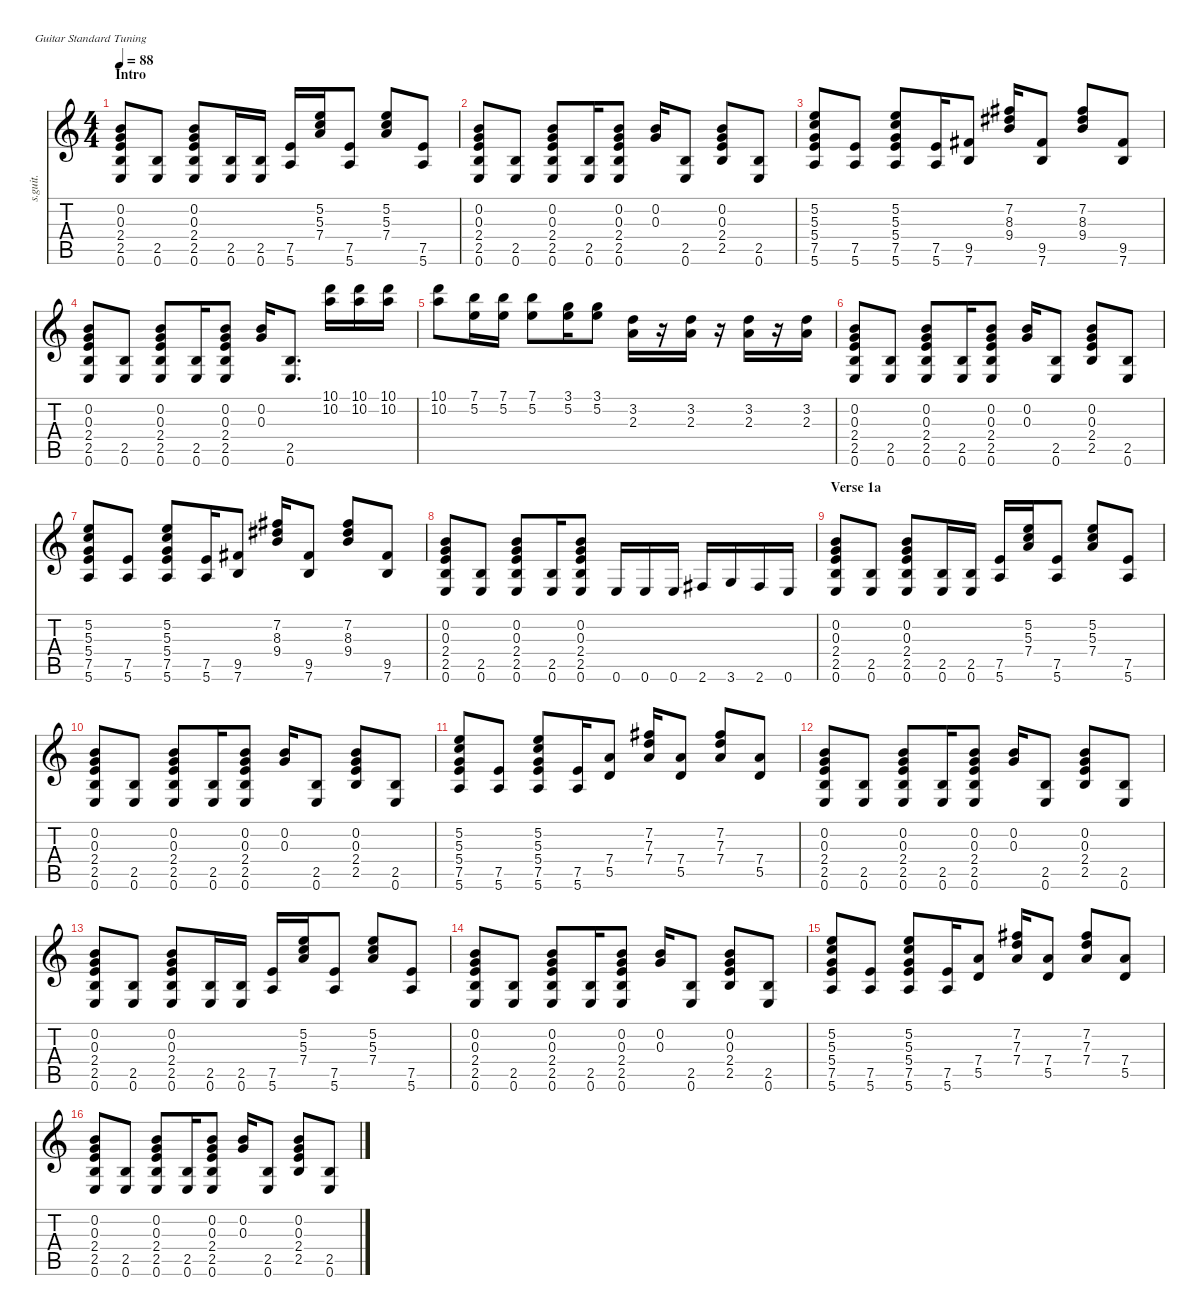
\defaultSystemsLayout 4
\hideDynamics
\bracketExtendMode nobrackets
\otherSystemsTrackNameOrientation horizontal
\track ("Steel Guitar" "s.guit.") {instrument acousticguitarsteel}
\staff {score tabs}
\tuning (E4 B3 G3 D3 A2 E2)
\ts (4 4)
\section ("" "Intro")
\tempo 88
\clef g2
\ks c
(0.6 2.5 2.4 0.2 0.3).8{dy mf instrument acousticguitarsteel beam Up} (0.6 2.5).8{beam Up} (0.6 2.5 2.4 0.3 0.2).8{beam Up} (0.6 2.5).16{beam Up} (2.5 0.6).16{beam Up} (5.6 7.5).16{beam Up} (5.2 5.3 7.4).16{beam Up} (5.6 7.5).8{beam Up} (7.4 5.3 5.2).8{beam Up} (5.6 7.5).8{beam Up} |
(0.6 2.5 2.4 0.2 0.3).8{beam Up} (0.6 2.5).8{beam Up} (0.6 2.5 2.4 0.3 0.2).8{beam Up} (0.6 2.5).16{beam Up} (2.5 0.6 2.4 0.3 0.2).8{beam Up} (0.2 0.3).16{beam Up} (0.6 2.5).8{beam Up} (0.3 0.2 2.4 2.5).8{beam Up} (0.6 2.5).8{beam Up} |
(5.6 7.5 5.4 5.2 5.3).8{beam Up} (5.6 7.5).8{beam Up} (5.6 7.5 5.4 5.3 5.2).8{beam Up} (5.6 7.5).16{beam Up} (7.6 9.5{acc #}).8{beam Up} (7.2{acc #} 8.3{acc #} 9.4).16{beam Up} (7.6 9.5{acc #}).8{beam Up} (9.4 8.3{acc #} 7.2{acc #}).8{beam Up} (7.6 9.5{acc #}).8{beam Up} |
(0.6 2.5 2.4 0.2 0.3).8{beam Up} (0.6 2.5).8{beam Up} (0.6 2.5 2.4 0.3 0.2).8{beam Up} (0.6 2.5).16{beam Up} (2.5 0.6 2.4 0.3 0.2).8{beam Up} (0.2 0.3).16{beam Up} (0.6 2.5).8{d beam Up} (10.1 10.2).16{beam Down} (10.2 10.1).16{beam Down} (10.1 10.2).16{beam Down} |
(10.1 10.2).8{beam Down} (5.2 7.1).16{beam Down} (5.2 7.1).16{beam Down} (5.2 7.1).8{beam Down} (3.1 5.2).16{beam Down} (5.2 3.1).8{beam Down} (3.2 2.3).16{beam Down} r.16{beam Down} (2.3 3.2).16{beam Down} r.16{beam Down} (3.2 2.3).16{beam Down} r.16{beam Down} (2.3 3.2).16{beam Down} |
(0.6 2.5 2.4 0.2 0.3).8{beam Up} (0.6 2.5).8{beam Up} (0.6 2.5 2.4 0.3 0.2).8{beam Up} (0.6 2.5).16{beam Up} (2.5 0.6 2.4 0.3 0.2).8{beam Up} (0.2 0.3).16{beam Up} (0.6 2.5).8{beam Up} (0.3 0.2 2.4 2.5).8{beam Up} (0.6 2.5).8{beam Up} |
(5.6 7.5 5.4 5.2 5.3).8{beam Up} (5.6 7.5).8{beam Up} (5.6 7.5 5.4 5.3 5.2).8{beam Up} (5.6 7.5).16{beam Up} (7.6 9.5{acc #}).8{beam Up} (7.2{acc #} 8.3{acc #} 9.4).16{beam Up} (7.6 9.5{acc #}).8{beam Up} (9.4 8.3{acc #} 7.2{acc #}).8{beam Up} (7.6 9.5{acc #}).8{beam Up} |
(0.6 2.5 2.4 0.2 0.3).8{beam Up} (0.6 2.5).8{beam Up} (0.6 2.5 2.4 0.3 0.2).8{beam Up} (0.6 2.5).16{beam Up} (2.5 0.6 2.4 0.3 0.2).8{beam Up} 0.6.16{beam Up} 0.6.16{beam Up} 0.6.16{beam Up} 2.6{acc #}.16{beam Up} 3.6.16{beam Up} 2.6{acc #}.16{beam Up} 0.6.16{beam Up} |
\section ("" "Verse 1a")
(0.6 2.5 2.4 0.2 0.3).8{beam Up} (0.6 2.5).8{beam Up} (0.6 2.5 2.4 0.3 0.2).8{beam Up} (0.6 2.5).16{beam Up} (2.5 0.6).16{beam Up} (5.6 7.5).16{beam Up} (5.2 5.3 7.4).16{beam Up} (5.6 7.5).8{beam Up} (7.4 5.3 5.2).8{beam Up} (5.6 7.5).8{beam Up} |
(0.6 2.5 2.4 0.2 0.3).8{beam Up} (0.6 2.5).8{beam Up} (0.6 2.5 2.4 0.3 0.2).8{beam Up} (0.6 2.5).16{beam Up} (2.5 0.6 2.4 0.3 0.2).8{beam Up} (0.2 0.3).16{beam Up} (0.6 2.5).8{beam Up} (0.3 0.2 2.4 2.5).8{beam Up} (0.6 2.5).8{beam Up} |
(5.6 7.5 5.4 5.2 5.3).8{beam Up} (5.6 7.5).8{beam Up} (5.6 7.5 5.4 5.3 5.2).8{beam Up} (5.6 7.5).16{beam Up} (5.5 7.4).8{beam Up} (7.2{acc #} 7.3 7.4).16{beam Up} (5.5 7.4).8{beam Up} (7.4 7.3 7.2{acc #}).8{beam Up} (5.5 7.4).8{beam Up} |
(0.6 2.5 2.4 0.2 0.3).8{beam Up} (0.6 2.5).8{beam Up} (0.6 2.5 2.4 0.3 0.2).8{beam Up} (0.6 2.5).16{beam Up} (2.5 0.6 2.4 0.3 0.2).8{beam Up} (0.2 0.3).16{beam Up} (0.6 2.5).8{beam Up} (0.3 0.2 2.4 2.5).8{beam Up} (0.6 2.5).8{beam Up} |
(0.6 2.5 2.4 0.2 0.3).8{beam Up} (0.6 2.5).8{beam Up} (0.6 2.5 2.4 0.3 0.2).8{beam Up} (0.6 2.5).16{beam Up} (2.5 0.6).16{beam Up} (5.6 7.5).16{beam Up} (5.2 5.3 7.4).16{beam Up} (5.6 7.5).8{beam Up} (7.4 5.3 5.2).8{beam Up} (5.6 7.5).8{beam Up} |
(0.6 2.5 2.4 0.2 0.3).8{beam Up} (0.6 2.5).8{beam Up} (0.6 2.5 2.4 0.3 0.2).8{beam Up} (0.6 2.5).16{beam Up} (2.5 0.6 2.4 0.3 0.2).8{beam Up} (0.2 0.3).16{beam Up} (0.6 2.5).8{beam Up} (0.3 0.2 2.4 2.5).8{beam Up} (0.6 2.5).8{beam Up} |
(5.6 7.5 5.4 5.2 5.3).8{beam Up} (5.6 7.5).8{beam Up} (5.6 7.5 5.4 5.3 5.2).8{beam Up} (5.6 7.5).16{beam Up} (5.5 7.4).8{beam Up} (7.2{acc #} 7.3 7.4).16{beam Up} (5.5 7.4).8{beam Up} (7.4 7.3 7.2{acc #}).8{beam Up} (5.5 7.4).8{beam Up} |
(0.6 2.5 2.4 0.2 0.3).8{beam Up} (0.6 2.5).8{beam Up} (0.6 2.5 2.4 0.3 0.2).8{beam Up} (0.6 2.5).16{beam Up} (2.5 0.6 2.4 0.3 0.2).8{beam Up} (0.2 0.3).16{beam Up} (0.6 2.5).8{beam Up} (0.3 0.2 2.4 2.5).8{beam Up} (0.6 2.5).8{beam Up}
